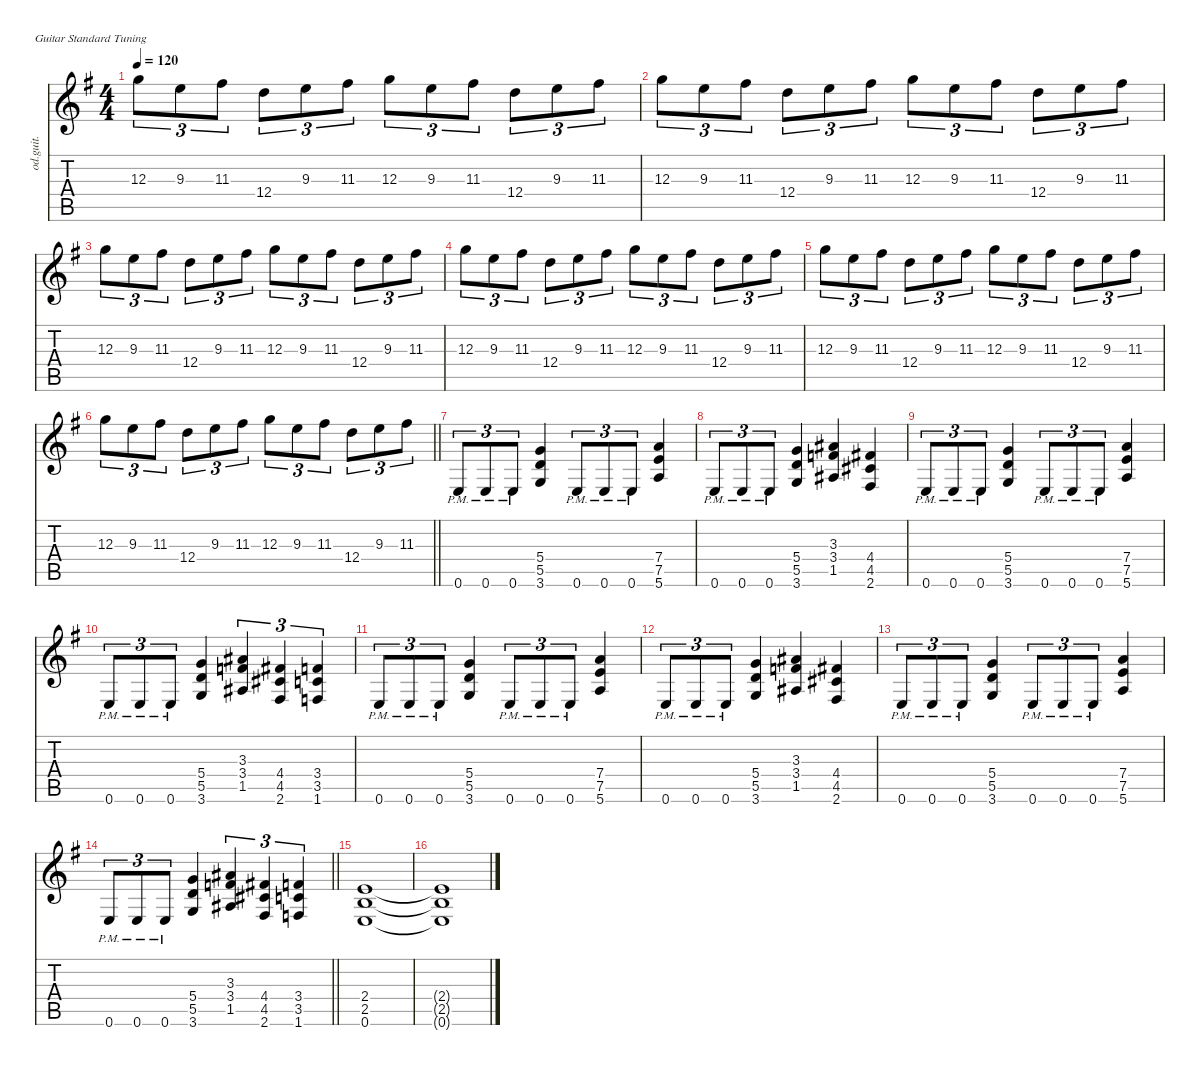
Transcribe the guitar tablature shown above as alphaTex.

\defaultSystemsLayout 4
\hideDynamics
\bracketExtendMode nobrackets
\otherSystemsTrackNameOrientation horizontal
\track ("Guitarra 1" "od.guit.") {defaultSystemsLayout 8 mute instrument overdrivenguitar}
\staff {score tabs}
\tuning (E4 B3 G3 D3 A2 E2)
\ts (4 4)
\tempo 120
\clef g2
\ks g
12.3{acc forcenatural}.8{tu (3 2) dy f beam Down} 9.3{acc forcenatural}.8{tu (3 2) beam Down} 11.3{acc #}.8{tu (3 2) beam Down} 12.4{acc forcenatural}.8{tu (3 2) beam Down} 9.3{acc forcenatural}.8{tu (3 2) beam Down} 11.3{acc #}.8{tu (3 2) beam Down} 12.3{acc forcenatural}.8{tu (3 2) beam Down} 9.3{acc forcenatural}.8{tu (3 2) beam Down} 11.3{acc #}.8{tu (3 2) beam Down} 12.4{acc forcenatural}.8{tu (3 2) beam Down} 9.3{acc forcenatural}.8{tu (3 2) beam Down} 11.3{acc #}.8{tu (3 2) beam Down} |
12.3{acc forcenatural}.8{tu (3 2) beam Down} 9.3{acc forcenatural}.8{tu (3 2) beam Down} 11.3{acc #}.8{tu (3 2) beam Down} 12.4{acc forcenatural}.8{tu (3 2) beam Down} 9.3{acc forcenatural}.8{tu (3 2) beam Down} 11.3{acc #}.8{tu (3 2) beam Down} 12.3{acc forcenatural}.8{tu (3 2) beam Down} 9.3{acc forcenatural}.8{tu (3 2) beam Down} 11.3{acc #}.8{tu (3 2) beam Down} 12.4{acc forcenatural}.8{tu (3 2) beam Down} 9.3{acc forcenatural}.8{tu (3 2) beam Down} 11.3{acc #}.8{tu (3 2) beam Down} |
12.3{acc forcenatural}.8{tu (3 2) beam Down} 9.3{acc forcenatural}.8{tu (3 2) beam Down} 11.3{acc #}.8{tu (3 2) beam Down} 12.4{acc forcenatural}.8{tu (3 2) beam Down} 9.3{acc forcenatural}.8{tu (3 2) beam Down} 11.3{acc #}.8{tu (3 2) beam Down} 12.3{acc forcenatural}.8{tu (3 2) beam Down} 9.3{acc forcenatural}.8{tu (3 2) beam Down} 11.3{acc #}.8{tu (3 2) beam Down} 12.4{acc forcenatural}.8{tu (3 2) beam Down} 9.3{acc forcenatural}.8{tu (3 2) beam Down} 11.3{acc #}.8{tu (3 2) beam Down} |
12.3{acc forcenatural}.8{tu (3 2) beam Down} 9.3{acc forcenatural}.8{tu (3 2) beam Down} 11.3{acc #}.8{tu (3 2) beam Down} 12.4{acc forcenatural}.8{tu (3 2) beam Down} 9.3{acc forcenatural}.8{tu (3 2) beam Down} 11.3{acc #}.8{tu (3 2) beam Down} 12.3{acc forcenatural}.8{tu (3 2) beam Down} 9.3{acc forcenatural}.8{tu (3 2) beam Down} 11.3{acc #}.8{tu (3 2) beam Down} 12.4{acc forcenatural}.8{tu (3 2) beam Down} 9.3{acc forcenatural}.8{tu (3 2) beam Down} 11.3{acc #}.8{tu (3 2) beam Down} |
12.3{acc forcenatural}.8{tu (3 2) beam Down} 9.3{acc forcenatural}.8{tu (3 2) beam Down} 11.3{acc #}.8{tu (3 2) beam Down} 12.4{acc forcenatural}.8{tu (3 2) beam Down} 9.3{acc forcenatural}.8{tu (3 2) beam Down} 11.3{acc #}.8{tu (3 2) beam Down} 12.3{acc forcenatural}.8{tu (3 2) beam Down} 9.3{acc forcenatural}.8{tu (3 2) beam Down} 11.3{acc #}.8{tu (3 2) beam Down} 12.4{acc forcenatural}.8{tu (3 2) beam Down} 9.3{acc forcenatural}.8{tu (3 2) beam Down} 11.3{acc #}.8{tu (3 2) beam Down} |
\barLineRight lightlight
12.3{acc forcenatural}.8{tu (3 2) beam Down} 9.3{acc forcenatural}.8{tu (3 2) beam Down} 11.3{acc #}.8{tu (3 2) beam Down} 12.4{acc forcenatural}.8{tu (3 2) beam Down} 9.3{acc forcenatural}.8{tu (3 2) beam Down} 11.3{acc #}.8{tu (3 2) beam Down} 12.3{acc forcenatural}.8{tu (3 2) beam Down} 9.3{acc forcenatural}.8{tu (3 2) beam Down} 11.3{acc #}.8{tu (3 2) beam Down} 12.4{acc forcenatural}.8{tu (3 2) beam Down} 9.3{acc forcenatural}.8{tu (3 2) beam Down} 11.3{acc #}.8{tu (3 2) beam Down} |
0.6{pm acc forcenatural}.8{tu (3 2) beam Up} 0.6{pm acc forcenatural}.8{tu (3 2) beam Up} 0.6{pm acc forcenatural}.8{tu (3 2) beam Up} (5.4{acc forcenatural} 5.5{acc forcenatural} 3.6{acc forcenatural}).4{beam Up} 0.6{pm acc forcenatural}.8{tu (3 2) beam Up} 0.6{pm acc forcenatural}.8{tu (3 2) beam Up} 0.6{pm acc forcenatural}.8{tu (3 2) beam Up} (7.4{acc forcenatural} 7.5{acc forcenatural} 5.6{acc forcenatural}).4{beam Up} |
0.6{pm acc forcenatural}.8{tu (3 2) beam Up} 0.6{pm acc forcenatural}.8{tu (3 2) beam Up} 0.6{pm acc forcenatural}.8{tu (3 2) beam Up} (5.4{acc forcenatural} 5.5{acc forcenatural} 3.6{acc forcenatural}).4{beam Up} (3.3{acc #} 3.4{acc forcenatural} 1.5{acc #}).4{beam Up} (4.4{acc #} 4.5{acc #} 2.6{acc #}).4{beam Up} |
0.6{pm acc forcenatural}.8{tu (3 2) beam Up} 0.6{pm acc forcenatural}.8{tu (3 2) beam Up} 0.6{pm acc forcenatural}.8{tu (3 2) beam Up} (5.4{acc forcenatural} 5.5{acc forcenatural} 3.6{acc forcenatural}).4{beam Up} 0.6{pm acc forcenatural}.8{tu (3 2) beam Up} 0.6{pm acc forcenatural}.8{tu (3 2) beam Up} 0.6{pm acc forcenatural}.8{tu (3 2) beam Up} (7.4{acc forcenatural} 7.5{acc forcenatural} 5.6{acc forcenatural}).4{beam Up} |
0.6{pm acc forcenatural}.8{tu (3 2) beam Up} 0.6{pm acc forcenatural}.8{tu (3 2) beam Up} 0.6{pm acc forcenatural}.8{tu (3 2) beam Up} (5.4{acc forcenatural} 5.5{acc forcenatural} 3.6{acc forcenatural}).4{beam Up} (3.3{acc #} 3.4{acc forcenatural} 1.5{acc #}).4{tu (3 2) beam Up} (4.4{acc #} 4.5{acc #} 2.6{acc #}).4{tu (3 2) beam Up} (3.4{acc forcenatural} 3.5{acc forcenatural} 1.6{acc forcenatural}).4{tu (3 2) beam Up} |
0.6{pm acc forcenatural}.8{tu (3 2) beam Up} 0.6{pm acc forcenatural}.8{tu (3 2) beam Up} 0.6{pm acc forcenatural}.8{tu (3 2) beam Up} (5.4{acc forcenatural} 5.5{acc forcenatural} 3.6{acc forcenatural}).4{beam Up} 0.6{pm acc forcenatural}.8{tu (3 2) beam Up} 0.6{pm acc forcenatural}.8{tu (3 2) beam Up} 0.6{pm acc forcenatural}.8{tu (3 2) beam Up} (7.4{acc forcenatural} 7.5{acc forcenatural} 5.6{acc forcenatural}).4{beam Up} |
0.6{pm acc forcenatural}.8{tu (3 2) beam Up} 0.6{pm acc forcenatural}.8{tu (3 2) beam Up} 0.6{pm acc forcenatural}.8{tu (3 2) beam Up} (5.4{acc forcenatural} 5.5{acc forcenatural} 3.6{acc forcenatural}).4{beam Up} (3.3{acc #} 3.4{acc forcenatural} 1.5{acc #}).4{beam Up} (4.4{acc #} 4.5{acc #} 2.6{acc #}).4{beam Up} |
0.6{pm acc forcenatural}.8{tu (3 2) beam Up} 0.6{pm acc forcenatural}.8{tu (3 2) beam Up} 0.6{pm acc forcenatural}.8{tu (3 2) beam Up} (5.4{acc forcenatural} 5.5{acc forcenatural} 3.6{acc forcenatural}).4{beam Up} 0.6{pm acc forcenatural}.8{tu (3 2) beam Up} 0.6{pm acc forcenatural}.8{tu (3 2) beam Up} 0.6{pm acc forcenatural}.8{tu (3 2) beam Up} (7.4{acc forcenatural} 7.5{acc forcenatural} 5.6{acc forcenatural}).4{beam Up} |
\barLineRight lightlight
0.6{pm acc forcenatural}.8{tu (3 2) beam Up} 0.6{pm acc forcenatural}.8{tu (3 2) beam Up} 0.6{pm acc forcenatural}.8{tu (3 2) beam Up} (5.4{acc forcenatural} 5.5{acc forcenatural} 3.6{acc forcenatural}).4{beam Up} (3.3{acc #} 3.4{acc forcenatural} 1.5{acc #}).4{tu (3 2) beam Up} (4.4{acc #} 4.5{acc #} 2.6{acc #}).4{tu (3 2) beam Up} (3.4{acc forcenatural} 3.5{acc forcenatural} 1.6{acc forcenatural}).4{tu (3 2) beam Up} |
(2.4{acc forcenatural} 2.5{acc forcenatural} 0.6{acc forcenatural}).1{beam Up} |
(2.4{t acc forcenatural} 2.5{t acc forcenatural} 0.6{t acc forcenatural}).1{beam Up}
